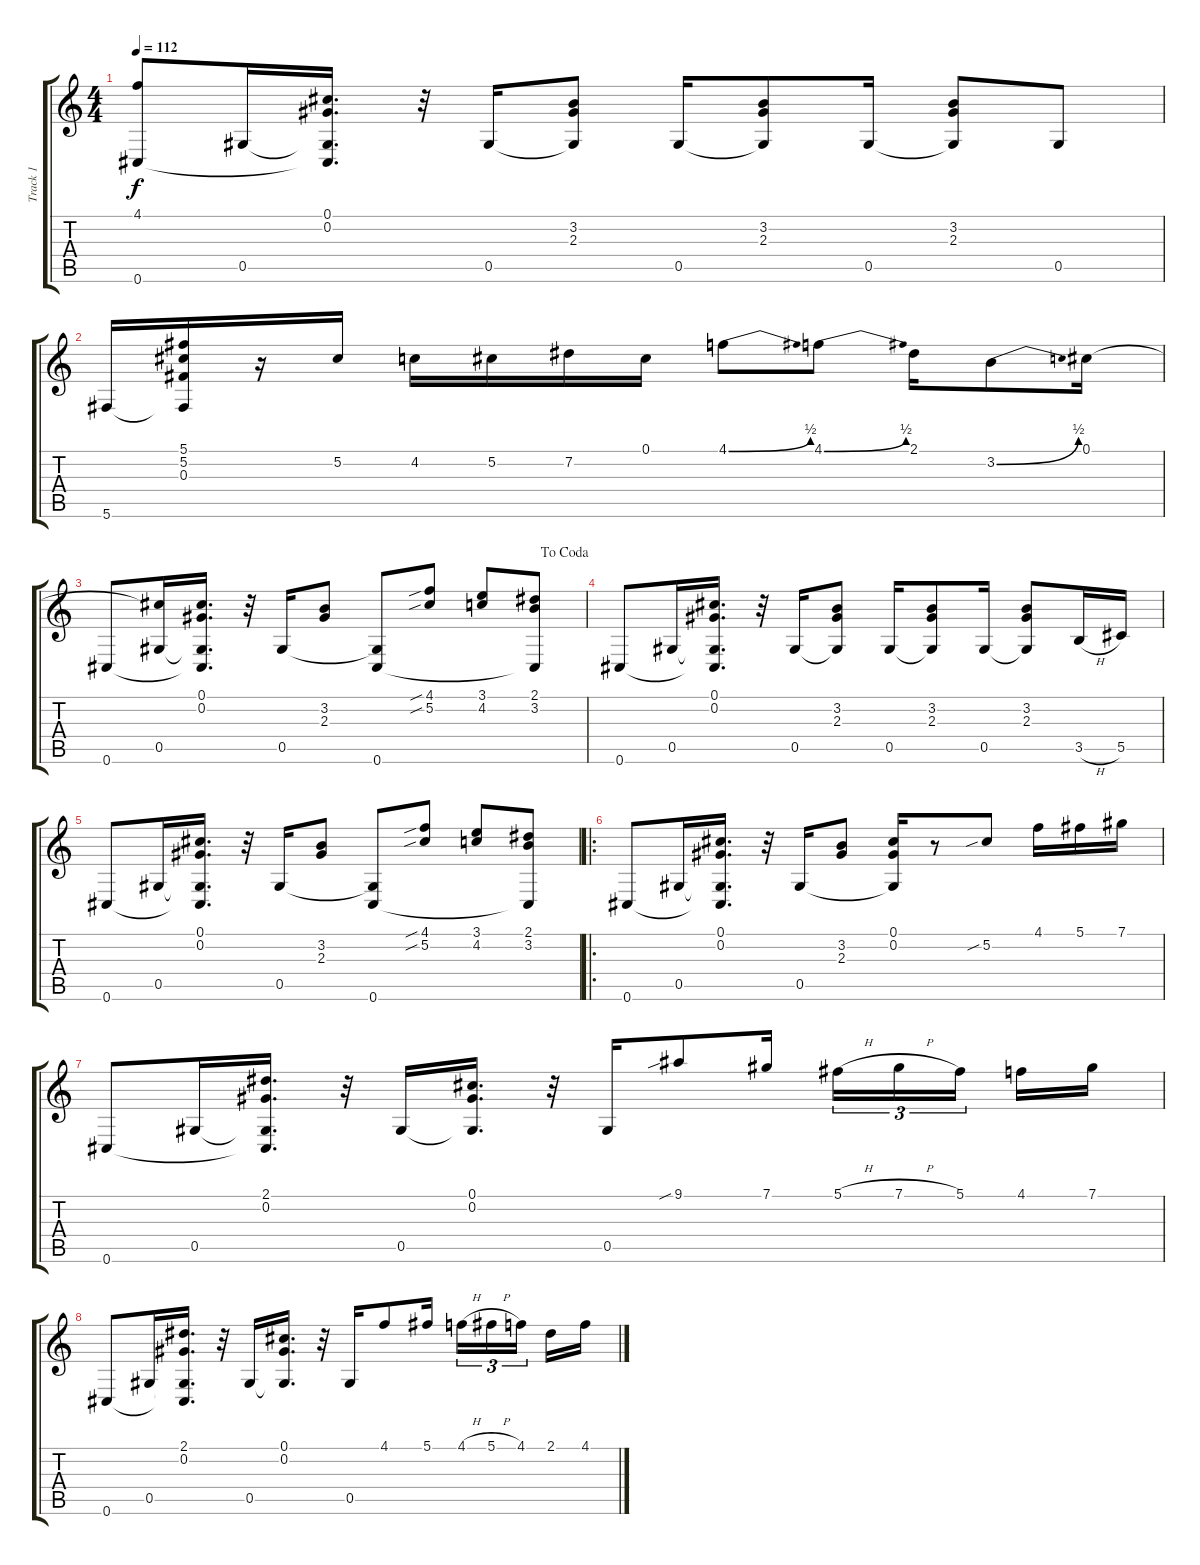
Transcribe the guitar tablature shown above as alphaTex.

\track ("Track 1" "Track 1") {instrument acousticguitarsteel}
\staff {score tabs}
\tuning (Db4 Ab3 Gb3 Db3 Ab2 Db2) {hide}
\ts (4 4)
\tempo 112
\clef g2
\ks c
(4.1 0.6).8{dy f} 0.5.16 (0.1 0.2 0.5{t} 0.6{t}).16{d} r.32 0.5.16 (3.2 2.3 0.5{t}).8 0.5.16 (3.2 2.3 0.5{t}).8 0.5.16 (3.2 2.3 0.5{t}).8 0.5.8 |
5.6.16 (5.1 5.2 0.3 5.6{t}).16 r.16 5.2.16 4.2.16 5.2.16 7.2.16 0.1.16 4.1{be (bend 0 0 60 2)}.8 4.1{be (bend 0 0 60 2)}.8 2.1.16 3.2{be (bend 0 0 60 2)}.8 0.1.16 |
\jump dacoda
0.6.8 (0.1{t} 0.5).16 (0.1 0.2 0.5{t} 0.6{t}).16{d} r.32 0.5.16 (3.2 2.3).8 (0.5{t} 0.6).8 (4.1{sib} 5.2{sib}).8 (3.1 4.2).8 (2.1 3.2 0.6{t}).8 |
0.6.8 0.5.16 (0.1 0.2 0.5{t} 0.6{t}).16{d} r.32 0.5.16 (3.2 2.3 0.5{t}).8 0.5.16 (3.2 2.3 0.5{t}).8 0.5.16 (3.2 2.3 0.5{t}).8 3.5{h}.16 5.5.16 |
0.6.8 0.5.16 (0.1 0.2 0.5{t} 0.6{t}).16{d} r.32 0.5.16 (3.2 2.3).8 (0.5{t} 0.6).8 (4.1{sib} 5.2{sib}).8 (3.1 4.2).8 (2.1 3.2 0.6{t}).8 |
\ro
0.6.8 0.5.16 (0.1 0.2 0.5{t} 0.6{t}).16{d} r.32 0.5.16 (3.2 2.3).8 (0.1 0.2 0.5{t}).16 r.8 5.2{sib}.8 4.1.16 5.1.16 7.1.16 |
0.6.8 0.5.16 (2.1 0.2 0.5{t} 0.6{t}).16{d} r.32 0.5.16 (0.1 0.2 0.5{t}).16{d} r.32 0.5.16 9.1{sib}.8 7.1.16 5.1{h}.16{tu (3 2)} 7.1{h}.16{tu (3 2)} 5.1.16{tu (3 2) beam splitsecondary} 4.1.16 7.1.16 |
0.6.8 0.5.16 (2.1 0.2 0.5{t} 0.6{t}).16{d} r.32 0.5.16 (0.1 0.2 0.5{t}).16{d} r.32 0.5.16 4.1.8 5.1.16 4.1{h}.16{tu (3 2)} 5.1{h}.16{tu (3 2)} 4.1.16{tu (3 2) beam splitsecondary} 2.1.16 4.1.16
